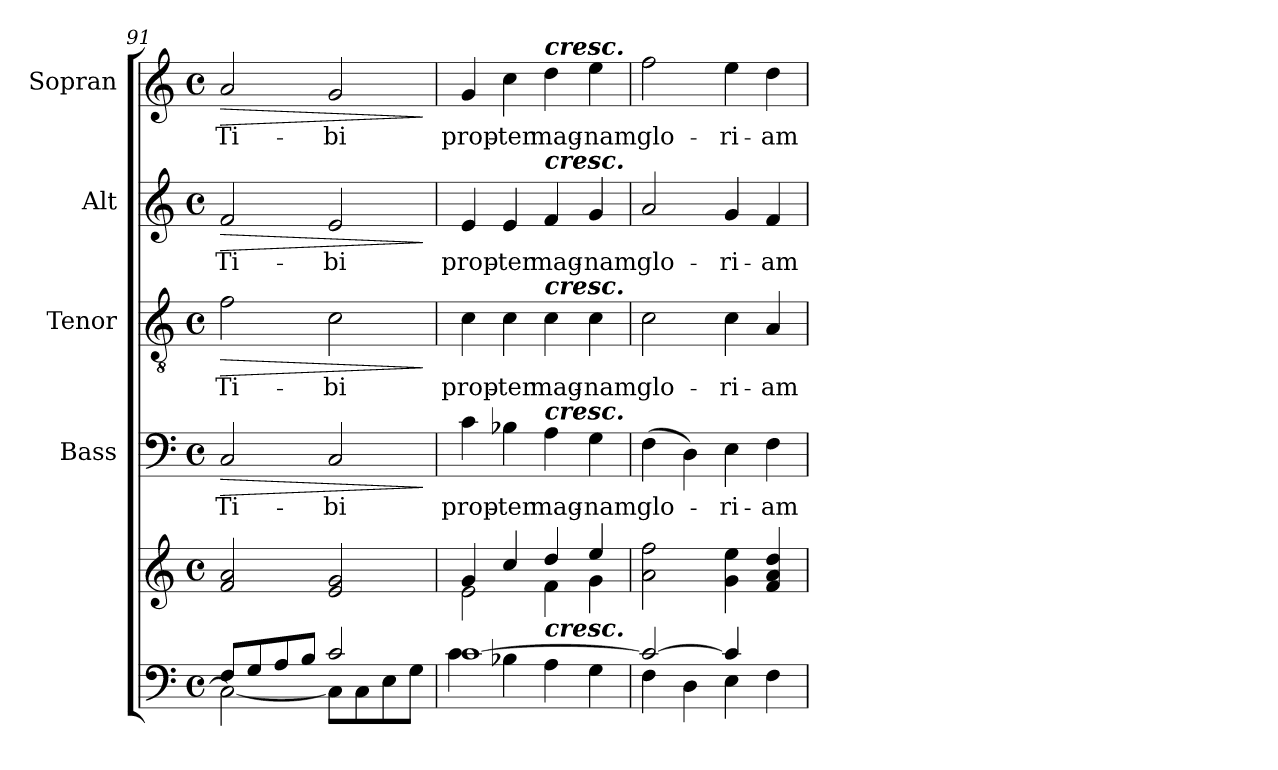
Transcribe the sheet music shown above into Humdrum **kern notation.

**kern	**kern	**kern	**text	**dynam	**kern	**text	**dynam	**kern	**text	**dynam	**kern	**text	**dynam
*part5	*part5	*part4	*part4	*part4	*part3	*part3	*part3	*part2	*part2	*part2	*part1	*part1	*part1
*staff6	*staff5	*staff4	*staff4	*staff4	*staff3	*staff3	*staff3	*staff2	*staff2	*staff2	*staff1	*staff1	*staff1
*	*	*I"Bass	*	*	*I"Tenor	*	*	*I"Alt	*	*	*I"Sopran	*	*
*	*	*I'B.	*	*	*I'T.	*	*	*I'A.	*	*	*I'S.	*	*
*clefF4	*clefG2	*clefF4	*	*	*clefGv2	*	*	*clefG2	*	*	*clefG2	*	*
*k[]	*k[]	*k[]	*	*	*k[]	*	*	*k[]	*	*	*k[]	*	*
*C:	*C:	*C:	*	*	*C:	*	*	*C:	*	*	*C:	*	*
*M4/4	*M4/4	*M4/4	*	*	*M4/4	*	*	*M4/4	*	*	*M4/4	*	*
*met(c)	*met(c)	*met(c)	*	*	*met(c)	*	*	*met(c)	*	*	*met(c)	*	*
=91	=91	=91	=91	=91	=91	=91	=91	=91	=91	=91	=91	=91	=91
*^	*	*	*	*	*	*	*	*	*	*	*	*	*
!	!	!	!	!LO:LY:b	!LO:HP:b	!	!LO:LY:b	!LO:HP:b	!	!LO:LY:b	!LO:HP:b	!	!LO:LY:b	!LO:HP:b
8F/L	2C\_	2f/ 2a/	2C/	Ti-	>	2f\	Ti-	>	2f/	Ti-	>	2a/	Ti-	>
8G/	.	.	.	.	.	.	.	.	.	.	.	.	.	.
8A/	.	.	.	.	.	.	.	.	.	.	.	.	.	.
8B/J	.	.	.	.	.	.	.	.	.	.	.	.	.	.
!	!	!	!	!LO:LY:b	!	!	!LO:LY:b	!	!	!LO:LY:b	!	!	!LO:LY:b	!
2c/	8C\L]	2e/ 2g/	2C/	-bi	.	2c\	-bi	.	2e/	-bi	.	2g/	-bi	.
.	8C\	.	.	.	.	.	.	.	.	.	.	.	.	.
.	8E\	.	.	.	.	.	.	.	.	.	.	.	.	.
.	8G\J	.	.	.	.	.	.	.	.	.	.	.	.	.
*v	*v	*	*	*	*	*	*	*	*	*	*	*	*	*
.	.	.	.	]	.	.	]	.	.	]	.	.	]
=92	=92	=92	=92	=92	=92	=92	=92	=92	=92	=92	=92	=92	=92
*^	*^	*	*	*	*	*	*	*	*	*	*	*	*
!	!	!	!	!	!LO:LY:b	!	!	!LO:LY:b	!	!	!LO:LY:b	!	!	!LO:LY:b	!
[>1c	4c\	4g/	2e\	4c\	prop-	.	4c\	prop-	.	4e/	prop-	.	4g/	prop-	.
!	!	!	!	!	!LO:LY:b	!	!	!LO:LY:b	!	!	!LO:LY:b	!	!	!LO:LY:b	!
.	4B-X\	4cc/	.	4B-X\	-ter	.	4c\	-ter	.	4e/	-ter	.	4cc\	-ter	.
!	!	!	!	!	!	!	!	!	!	!	!	!	!LO:TX:a:Bi:t=cresc.	!	!
!	!	!	!	!	!	!	!	!	!	!LO:TX:a:Bi:t=cresc.	!	!	!	!	!
!	!	!	!	!	!	!	!LO:TX:a:Bi:t=cresc.	!	!	!	!	!	!	!	!
!	!	!	!	!LO:TX:a:Bi:t=cresc.	!	!	!	!	!	!	!	!	!	!	!
!	!	!LO:TX:b:Bi:t=cresc.	!	!	!	!	!	!	!	!	!	!	!	!	!
!	!	!	!	!	!LO:LY:b	!	!	!LO:LY:b	!	!	!LO:LY:b	!	!	!LO:LY:b	!
.	4A\	4dd/	4f\	4A\	mag-	.	4c\	mag-	.	4f/	mag-	.	4dd\	mag-	.
!	!	!	!	!	!LO:LY:b	!	!	!LO:LY:b	!	!	!LO:LY:b	!	!	!LO:LY:b	!
.	4G\	4ee/	4g\	4G\	-nam	.	4c\	-nam	.	4g/	-nam	.	4ee\	-nam	.
!!LO:LB:g=z
=93	=93	=93	=93	=93	=93	=93	=93	=93	=93	=93	=93	=93	=93	=93	=93
!	!	!	!	!	!LO:LY:b	!	!	!LO:LY:b	!	!	!LO:LY:b	!	!	!LO:LY:b	!
*	*	*v	*v	*	*	*	*	*	*	*	*	*	*	*	*
2c/_	4F\	2a\ 2ff\	(>4F\	glo-	.	2c\	glo-	.	2a/	glo-	.	2ff\	glo-	.
.	4D\	.	4D\)	.	.	.	.	.	.	.	.	.	.	.
!	!	!	!	!LO:LY:b	!	!	!LO:LY:b	!	!	!LO:LY:b	!	!	!LO:LY:b	!
4c/]	4E\	4g\ 4ee\	4E\	-ri-	.	4c\	-ri-	.	4g/	-ri-	.	4ee\	-ri-	.
!	!	!	!	!LO:LY:b	!	!	!LO:LY:b	!	!	!LO:LY:b	!	!	!LO:LY:b	!
4ryy	4F\	4f/ 4a/ 4dd/	4F\	-am	.	4A/	-am	.	4f/	-am	.	4dd\	-am	.
*v	*v	*	*	*	*	*	*	*	*	*	*	*	*	*
=	=	=	=	=	=	=	=	=	=	=	=	=	=
*-	*-	*-	*-	*-	*-	*-	*-	*-	*-	*-	*-	*-	*-
